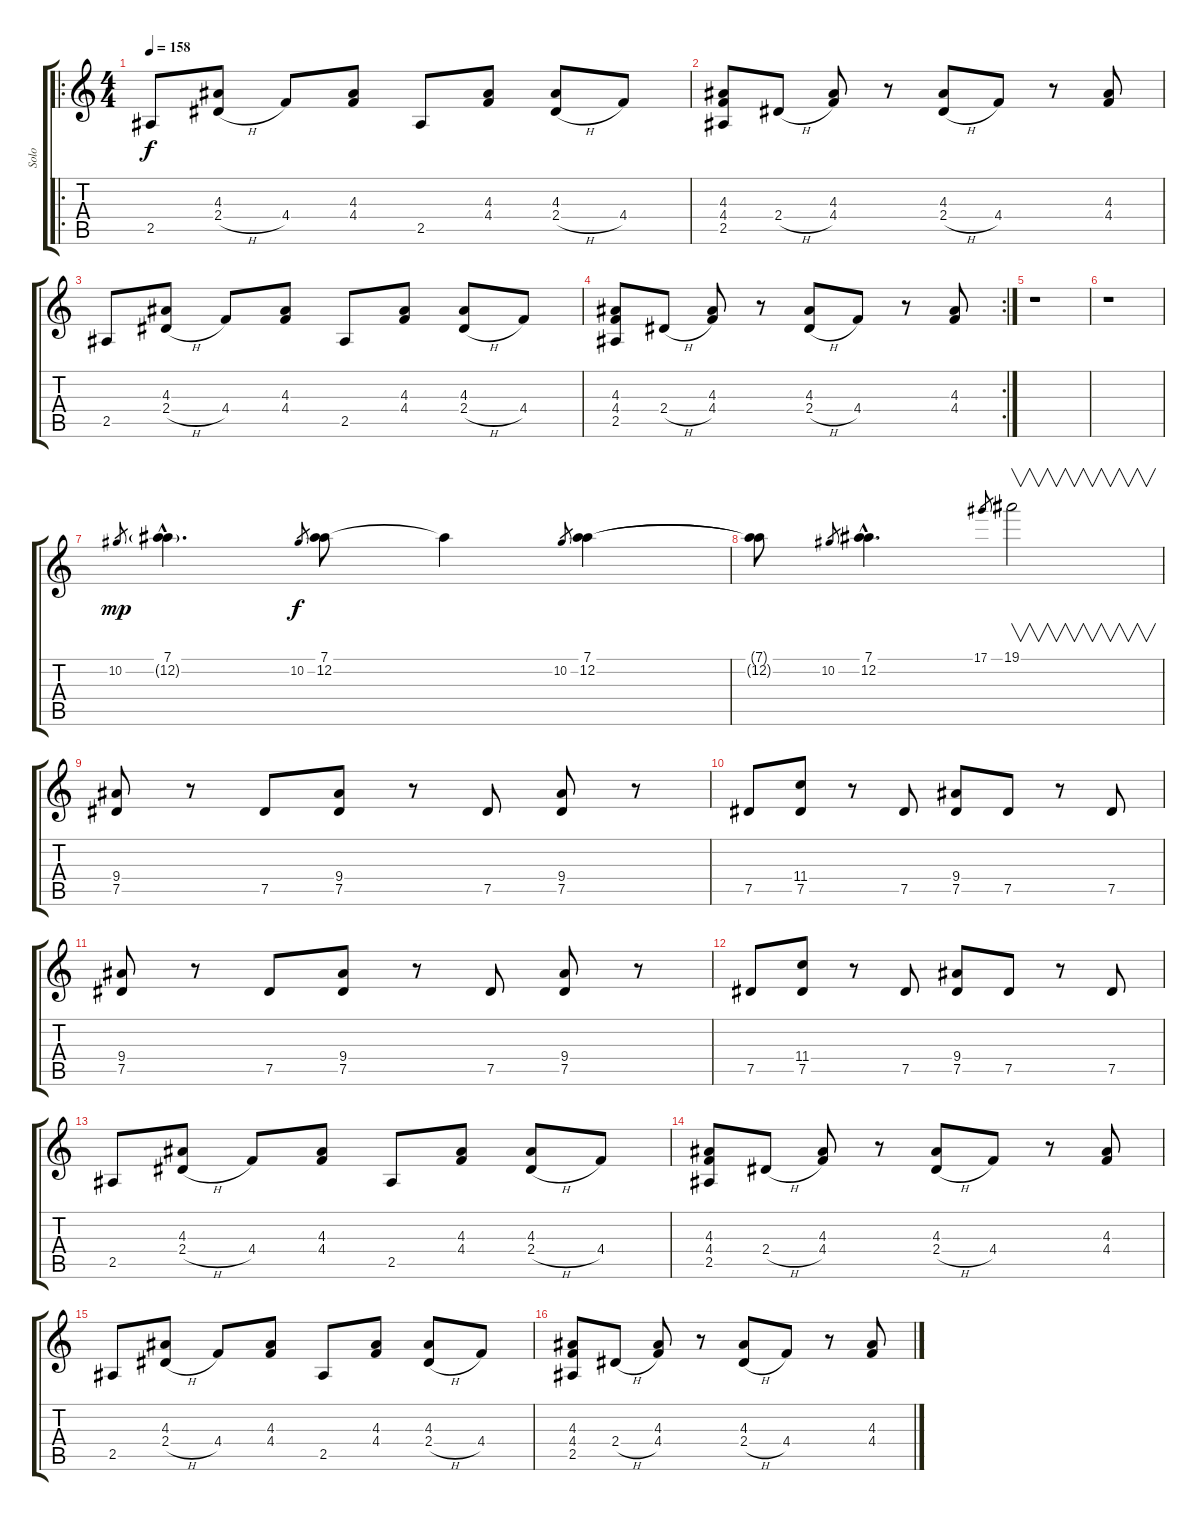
\track ("Solo" "Solo") {instrument distortionguitar}
\staff {score tabs}
\tuning (Eb4 Bb3 Gb3 Db3 Ab2 Eb2) {hide}
\ro
\ts (4 4)
\tempo 158
\clef g2
\ks c
2.5.8{dy f} (4.3 2.4{h}).8 4.4.8 (4.3 4.4).8 2.5.8 (4.3 4.4).8 (4.3 2.4{h}).8 4.4.8 |
(4.3 4.4 2.5).8 2.4{h}.8 (4.3 4.4).8 r.8 (4.3 2.4{h}).8 4.4.8 r.8 (4.3 4.4).8 |
2.5.8 (4.3 2.4{h}).8 4.4.8 (4.3 4.4).8 2.5.8 (4.3 4.4).8 (4.3 2.4{h}).8 4.4.8 |
\rc 2
(4.3 4.4 2.5).8 2.4{h}.8 (4.3 4.4).8 r.8 (4.3 2.4{h}).8 4.4.8 r.8 (4.3 4.4).8 |
r.1 |
r.1 |
10.2.8{gr dy mp} (7.1{hac} 12.2{g hac}).4{d} 10.2.8{gr dy f} (7.1 12.2).8 12.2{t}.4 10.2.8{gr} (7.1 12.2).4 |
(7.1{t} 12.2{t}).8 10.2.8{gr} (7.1{hac} 12.2{hac}).4{d} 17.1.8{gr} 19.1.2{v} |
(9.4 7.5).8 r.8 7.5.8 (9.4 7.5).8 r.8 7.5.8 (9.4 7.5).8 r.8 |
7.5.8 (11.4 7.5).8 r.8 7.5.8 (9.4 7.5).8 7.5.8 r.8 7.5.8 |
(9.4 7.5).8 r.8 7.5.8 (9.4 7.5).8 r.8 7.5.8 (9.4 7.5).8 r.8 |
7.5.8 (11.4 7.5).8 r.8 7.5.8 (9.4 7.5).8 7.5.8 r.8 7.5.8 |
2.5.8 (4.3 2.4{h}).8 4.4.8 (4.3 4.4).8 2.5.8 (4.3 4.4).8 (4.3 2.4{h}).8 4.4.8 |
(4.3 4.4 2.5).8 2.4{h}.8 (4.3 4.4).8 r.8 (4.3 2.4{h}).8 4.4.8 r.8 (4.3 4.4).8 |
2.5.8 (4.3 2.4{h}).8 4.4.8 (4.3 4.4).8 2.5.8 (4.3 4.4).8 (4.3 2.4{h}).8 4.4.8 |
(4.3 4.4 2.5).8 2.4{h}.8 (4.3 4.4).8 r.8 (4.3 2.4{h}).8 4.4.8 r.8 (4.3 4.4).8
